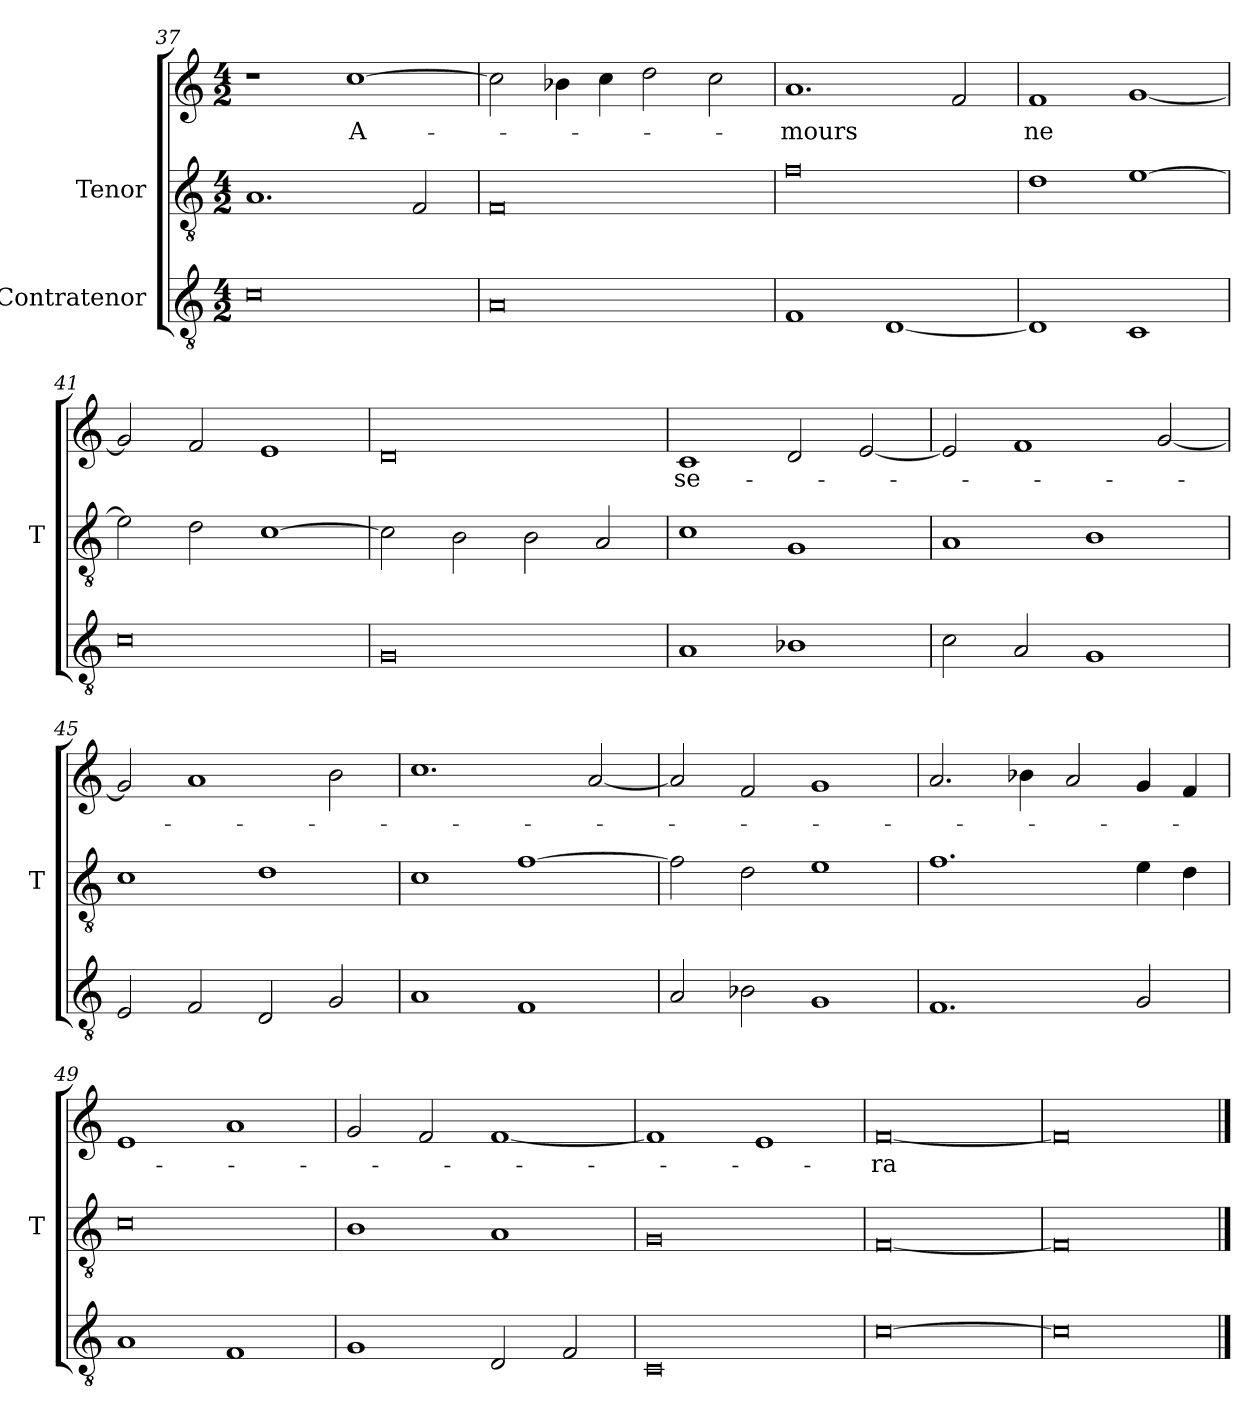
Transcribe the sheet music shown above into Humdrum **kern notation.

**kern	**kern	**kern	**text
*part3	*part2	*part1	*part1
*staff3	*staff2	*staff1	*staff1
*I"Contratenor	*I"Tenor	*	*
*	*I'T	*	*
*clefGv2	*clefGv2	*clefG2	*
*M4/2	*M4/2	*M4/2	*
=37	=37	=37	=37
0c	1.A	1r	.
.	.	[1cc	A-
.	2F	.	.
=38	=38	=38	=38
0A	0F	2cc]	.
.	.	4b-X	.
.	.	4cc	.
.	.	2dd	.
.	.	2cc	.
=39	=39	=39	=39
1F	0f	1.a	-mours
[1D	.	.	.
.	.	2f	.
=40	=40	=40	=40
1D]	1d	1f	-ne
1C	[1e	[1g	.
=41	=41	=41	=41
0c	2e]	2g]	.
.	2d	2f	.
.	[1c	1e	.
=42	=42	=42	=42
0G	2c]	0d	.
.	2B	.	.
.	2B	.	.
.	2A	.	.
=43	=43	=43	=43
1A	1c	1c	se-
1B-X	1G	2d	.
.	.	[2e	.
=44	=44	=44	=44
2c	1A	2e]	.
2A	.	1f	.
1G	1B	.	.
.	.	[2g	.
=45	=45	=45	=45
2E	1c	2g]	.
2F	.	1a	.
2D	1d	.	.
2G	.	2b	.
=46	=46	=46	=46
1A	1c	1.cc	.
1F	[1f	.	.
.	.	[2a	.
=47	=47	=47	=47
2A	2f]	2a]	.
2B-X	2d	2f	.
1G	1e	1g	.
=48	=48	=48	=48
1.F	1.f	2.a	.
.	.	4b-X	.
.	.	2a	.
2G	4e	4g	.
.	4d	4f	.
=49	=49	=49	=49
1A	0c	1e	.
1F	.	1a	.
=50	=50	=50	=50
1G	1B	2g	.
.	.	2f	.
2D	1A	[1f	.
2F	.	.	.
=51	=51	=51	=51
0C	0G	1f]	.
.	.	1e	.
=52	=52	=52	=52
[0c	[0F	[0f	-ra
=53	=53	=53	=53
0c]	0F]	0f]	.
==	==	==	==
*-	*-	*-	*-
